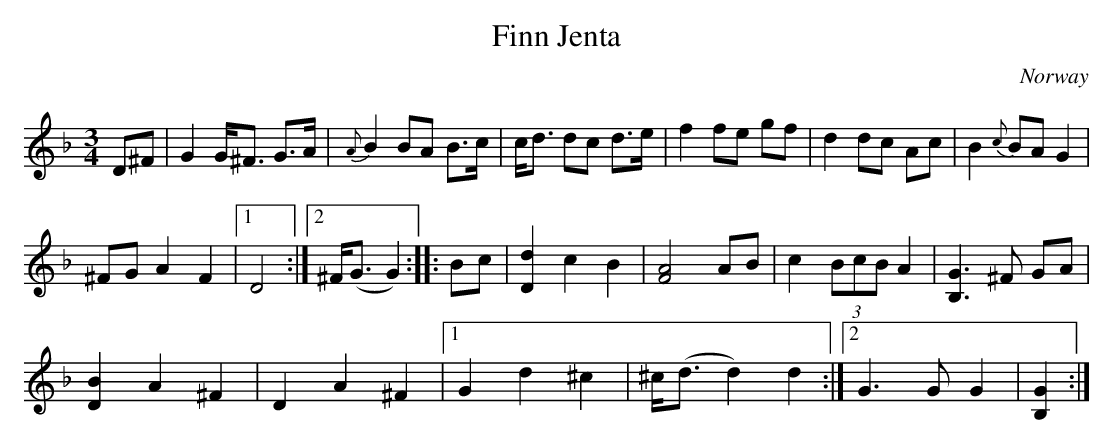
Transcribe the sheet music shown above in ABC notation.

X:1
T:Finn Jenta
M:3/4
O:Norway
O:USA
K:G dorian
D^F |\
G2 G<^F G>A | {A}B2 BA B>c | \
c<d dc d>e | f2 fe gf |\
d2 dc Ac | B2 {c}BA G2 |
^FG A2 F2 |1 D4 :|2 ^F<(G G2) ::\
Bc |\
[D2d2] c2B2 | [F4A4] AB | \
c2 (3BcB A2 | [B,3G3] ^F GA |
[D2B2] A2 ^F2 | D2A2 ^F2 \
|1 G2 d2 ^c2 | ^c<(d d2) d2 :|2 G3G G2 |[B,2G2]:|
